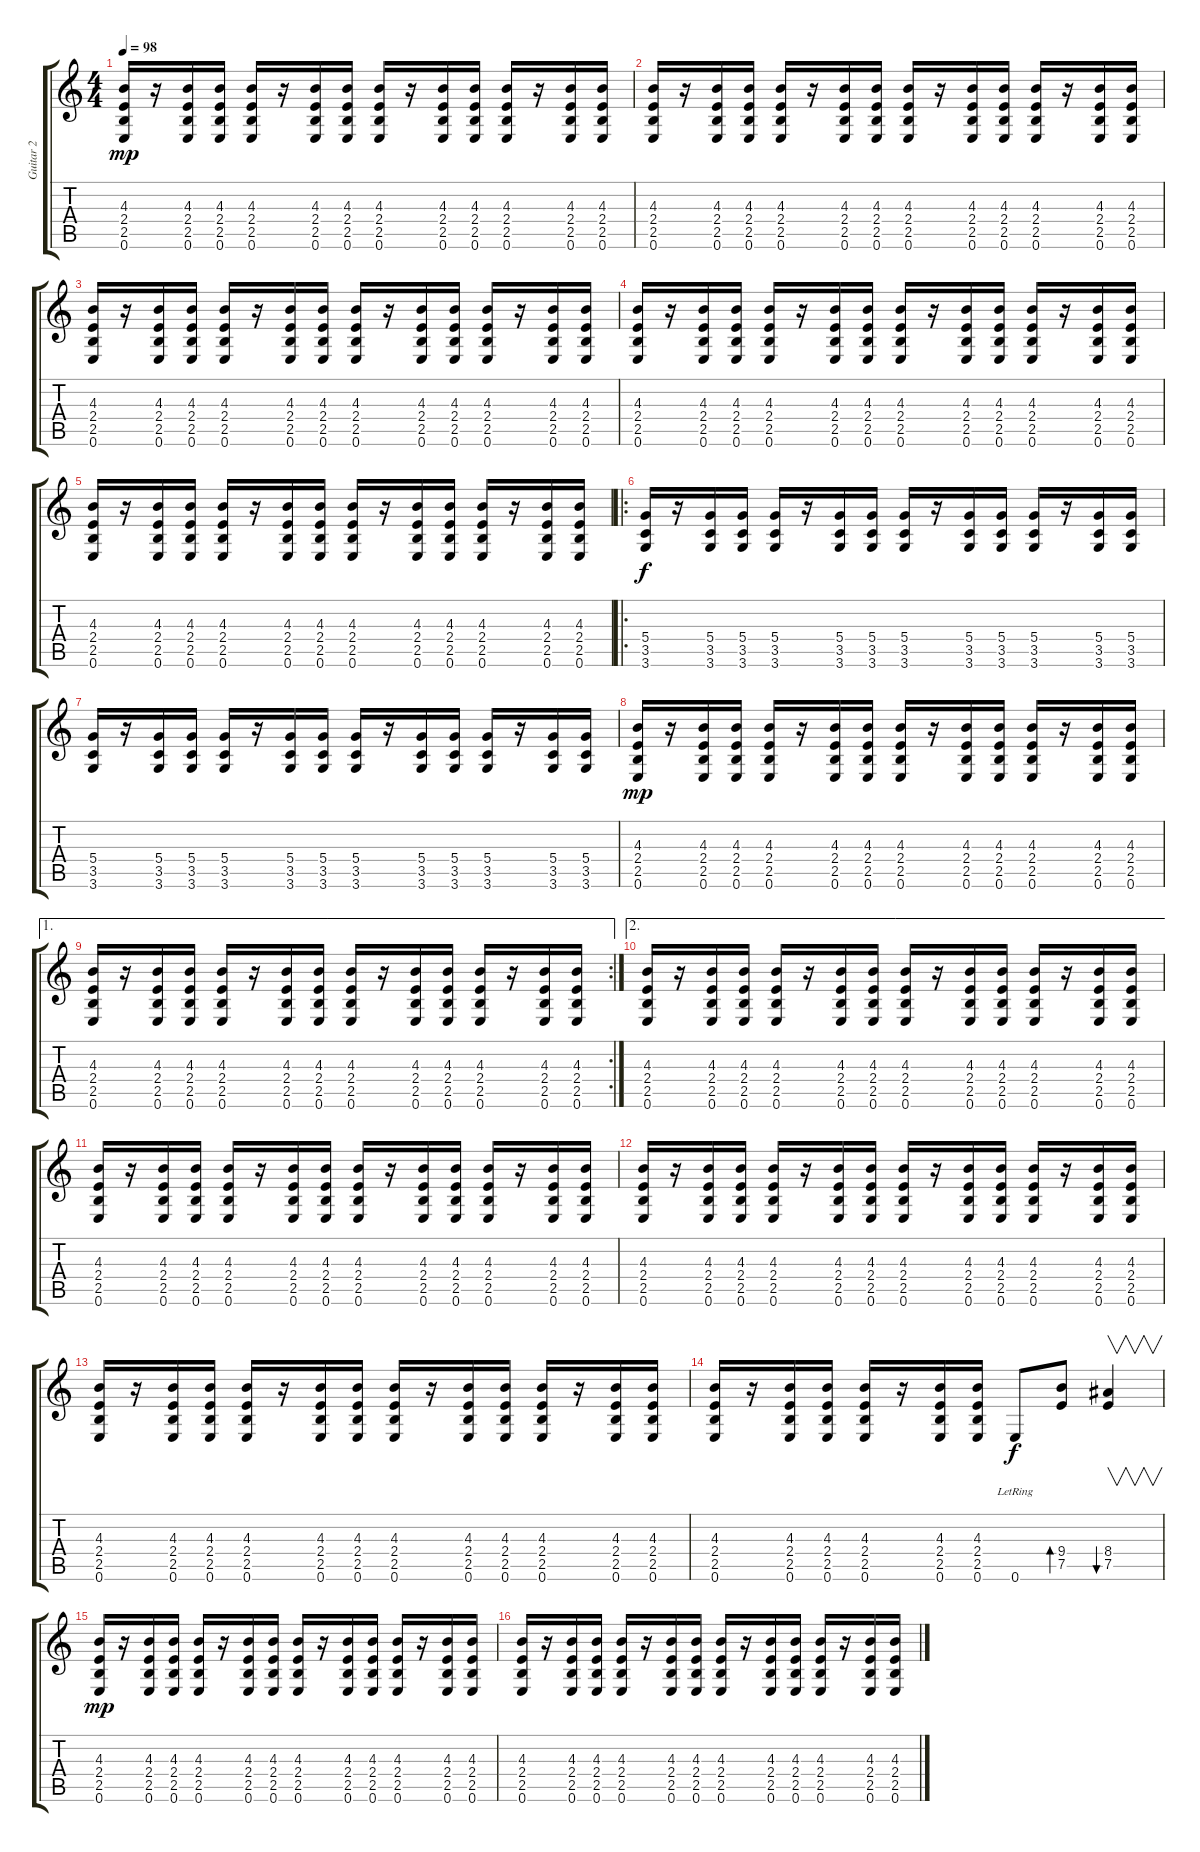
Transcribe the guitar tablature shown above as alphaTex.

\track ("Guitar 2" "Guitar 2") {instrument distortionguitar}
\staff {score tabs}
\tuning (E4 B3 G3 D3 A2 E2) {hide}
\ts (4 4)
\tempo 98
\clef g2
\ks c
(4.3 2.4 2.5 0.6).16{dy mp} r.16 (4.3 2.4 2.5 0.6).16 (4.3 2.4 2.5 0.6).16 (4.3 2.4 2.5 0.6).16 r.16 (4.3 2.4 2.5 0.6).16 (4.3 2.4 2.5 0.6).16 (4.3 2.4 2.5 0.6).16 r.16 (4.3 2.4 2.5 0.6).16 (4.3 2.4 2.5 0.6).16 (4.3 2.4 2.5 0.6).16 r.16 (4.3 2.4 2.5 0.6).16 (4.3 2.4 2.5 0.6).16 |
(4.3 2.4 2.5 0.6).16 r.16 (4.3 2.4 2.5 0.6).16 (4.3 2.4 2.5 0.6).16 (4.3 2.4 2.5 0.6).16 r.16 (4.3 2.4 2.5 0.6).16 (4.3 2.4 2.5 0.6).16 (4.3 2.4 2.5 0.6).16 r.16 (4.3 2.4 2.5 0.6).16 (4.3 2.4 2.5 0.6).16 (4.3 2.4 2.5 0.6).16 r.16 (4.3 2.4 2.5 0.6).16 (4.3 2.4 2.5 0.6).16 |
(4.3 2.4 2.5 0.6).16 r.16 (4.3 2.4 2.5 0.6).16 (4.3 2.4 2.5 0.6).16 (4.3 2.4 2.5 0.6).16 r.16 (4.3 2.4 2.5 0.6).16 (4.3 2.4 2.5 0.6).16 (4.3 2.4 2.5 0.6).16 r.16 (4.3 2.4 2.5 0.6).16 (4.3 2.4 2.5 0.6).16 (4.3 2.4 2.5 0.6).16 r.16 (4.3 2.4 2.5 0.6).16 (4.3 2.4 2.5 0.6).16 |
(4.3 2.4 2.5 0.6).16 r.16 (4.3 2.4 2.5 0.6).16 (4.3 2.4 2.5 0.6).16 (4.3 2.4 2.5 0.6).16 r.16 (4.3 2.4 2.5 0.6).16 (4.3 2.4 2.5 0.6).16 (4.3 2.4 2.5 0.6).16 r.16 (4.3 2.4 2.5 0.6).16 (4.3 2.4 2.5 0.6).16 (4.3 2.4 2.5 0.6).16 r.16 (4.3 2.4 2.5 0.6).16 (4.3 2.4 2.5 0.6).16 |
(4.3 2.4 2.5 0.6).16 r.16 (4.3 2.4 2.5 0.6).16 (4.3 2.4 2.5 0.6).16 (4.3 2.4 2.5 0.6).16 r.16 (4.3 2.4 2.5 0.6).16 (4.3 2.4 2.5 0.6).16 (4.3 2.4 2.5 0.6).16 r.16 (4.3 2.4 2.5 0.6).16 (4.3 2.4 2.5 0.6).16 (4.3 2.4 2.5 0.6).16 r.16 (4.3 2.4 2.5 0.6).16 (4.3 2.4 2.5 0.6).16 |
\ro
(5.4 3.5 3.6).16{dy f volume 13} r.16 (5.4 3.5 3.6).16 (5.4 3.5 3.6).16 (5.4 3.5 3.6).16 r.16 (5.4 3.5 3.6).16 (5.4 3.5 3.6).16 (5.4 3.5 3.6).16 r.16 (5.4 3.5 3.6).16 (5.4 3.5 3.6).16 (5.4 3.5 3.6).16 r.16 (5.4 3.5 3.6).16 (5.4 3.5 3.6).16 |
(5.4 3.5 3.6).16 r.16 (5.4 3.5 3.6).16 (5.4 3.5 3.6).16 (5.4 3.5 3.6).16 r.16 (5.4 3.5 3.6).16 (5.4 3.5 3.6).16 (5.4 3.5 3.6).16 r.16 (5.4 3.5 3.6).16 (5.4 3.5 3.6).16 (5.4 3.5 3.6).16 r.16 (5.4 3.5 3.6).16 (5.4 3.5 3.6).16 |
(4.3 2.4 2.5 0.6).16{dy mp} r.16 (4.3 2.4 2.5 0.6).16 (4.3 2.4 2.5 0.6).16 (4.3 2.4 2.5 0.6).16 r.16 (4.3 2.4 2.5 0.6).16 (4.3 2.4 2.5 0.6).16 (4.3 2.4 2.5 0.6).16 r.16 (4.3 2.4 2.5 0.6).16 (4.3 2.4 2.5 0.6).16 (4.3 2.4 2.5 0.6).16 r.16 (4.3 2.4 2.5 0.6).16 (4.3 2.4 2.5 0.6).16 |
\ae 1
\rc 2
(4.3 2.4 2.5 0.6).16 r.16 (4.3 2.4 2.5 0.6).16 (4.3 2.4 2.5 0.6).16 (4.3 2.4 2.5 0.6).16 r.16 (4.3 2.4 2.5 0.6).16 (4.3 2.4 2.5 0.6).16 (4.3 2.4 2.5 0.6).16 r.16 (4.3 2.4 2.5 0.6).16 (4.3 2.4 2.5 0.6).16 (4.3 2.4 2.5 0.6).16 r.16 (4.3 2.4 2.5 0.6).16 (4.3 2.4 2.5 0.6).16 |
\ae 2
(4.3 2.4 2.5 0.6).16{volume 10} r.16 (4.3 2.4 2.5 0.6).16 (4.3 2.4 2.5 0.6).16 (4.3 2.4 2.5 0.6).16 r.16 (4.3 2.4 2.5 0.6).16 (4.3 2.4 2.5 0.6).16 (4.3 2.4 2.5 0.6).16 r.16 (4.3 2.4 2.5 0.6).16 (4.3 2.4 2.5 0.6).16 (4.3 2.4 2.5 0.6).16 r.16 (4.3 2.4 2.5 0.6).16 (4.3 2.4 2.5 0.6).16 |
(4.3 2.4 2.5 0.6).16 r.16 (4.3 2.4 2.5 0.6).16 (4.3 2.4 2.5 0.6).16 (4.3 2.4 2.5 0.6).16 r.16 (4.3 2.4 2.5 0.6).16 (4.3 2.4 2.5 0.6).16 (4.3 2.4 2.5 0.6).16 r.16 (4.3 2.4 2.5 0.6).16 (4.3 2.4 2.5 0.6).16 (4.3 2.4 2.5 0.6).16 r.16 (4.3 2.4 2.5 0.6).16 (4.3 2.4 2.5 0.6).16 |
(4.3 2.4 2.5 0.6).16 r.16 (4.3 2.4 2.5 0.6).16 (4.3 2.4 2.5 0.6).16 (4.3 2.4 2.5 0.6).16 r.16 (4.3 2.4 2.5 0.6).16 (4.3 2.4 2.5 0.6).16 (4.3 2.4 2.5 0.6).16 r.16 (4.3 2.4 2.5 0.6).16 (4.3 2.4 2.5 0.6).16 (4.3 2.4 2.5 0.6).16 r.16 (4.3 2.4 2.5 0.6).16 (4.3 2.4 2.5 0.6).16 |
(4.3 2.4 2.5 0.6).16 r.16 (4.3 2.4 2.5 0.6).16 (4.3 2.4 2.5 0.6).16 (4.3 2.4 2.5 0.6).16 r.16 (4.3 2.4 2.5 0.6).16 (4.3 2.4 2.5 0.6).16 (4.3 2.4 2.5 0.6).16 r.16 (4.3 2.4 2.5 0.6).16 (4.3 2.4 2.5 0.6).16 (4.3 2.4 2.5 0.6).16 r.16 (4.3 2.4 2.5 0.6).16 (4.3 2.4 2.5 0.6).16 |
(4.3 2.4 2.5 0.6).16 r.16 (4.3 2.4 2.5 0.6).16 (4.3 2.4 2.5 0.6).16 (4.3 2.4 2.5 0.6).16 r.16 (4.3 2.4 2.5 0.6).16 (4.3 2.4 2.5 0.6).16 0.6{lr}.8{dy f volume 11} (9.4 7.5).8{bd 240} (8.4 7.5).4{v bu 240} |
(4.3 2.4 2.5 0.6).16{dy mp volume 10} r.16 (4.3 2.4 2.5 0.6).16 (4.3 2.4 2.5 0.6).16 (4.3 2.4 2.5 0.6).16 r.16 (4.3 2.4 2.5 0.6).16 (4.3 2.4 2.5 0.6).16 (4.3 2.4 2.5 0.6).16 r.16 (4.3 2.4 2.5 0.6).16 (4.3 2.4 2.5 0.6).16 (4.3 2.4 2.5 0.6).16 r.16 (4.3 2.4 2.5 0.6).16 (4.3 2.4 2.5 0.6).16 |
(4.3 2.4 2.5 0.6).16 r.16 (4.3 2.4 2.5 0.6).16 (4.3 2.4 2.5 0.6).16 (4.3 2.4 2.5 0.6).16 r.16 (4.3 2.4 2.5 0.6).16 (4.3 2.4 2.5 0.6).16 (4.3 2.4 2.5 0.6).16 r.16 (4.3 2.4 2.5 0.6).16 (4.3 2.4 2.5 0.6).16 (4.3 2.4 2.5 0.6).16 r.16 (4.3 2.4 2.5 0.6).16 (4.3 2.4 2.5 0.6).16
